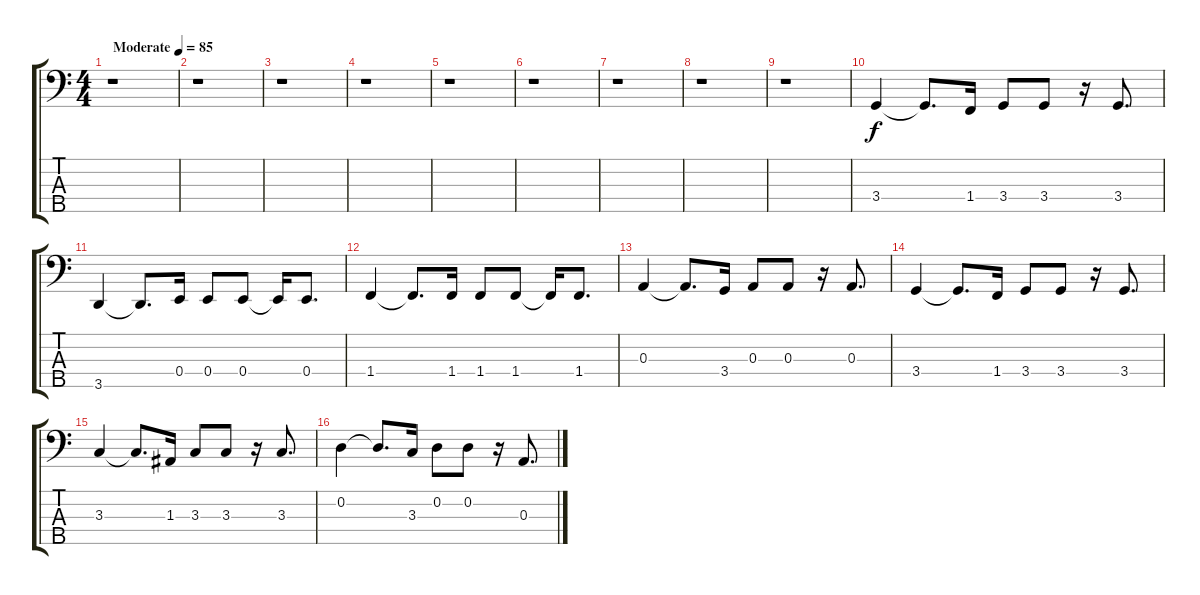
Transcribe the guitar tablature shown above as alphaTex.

\track "" {instrument electricbassfinger}
\staff {score tabs}
\tuning (G2 D2 A1 E1 B0) {hide}
\ts (4 4)
\tempo (85 "Moderate")
\clef f4
\ks c
r.1{dy f instrument electricbassfinger} |
r.1 |
r.1 |
r.1 |
r.1 |
r.1 |
r.1 |
r.1 |
r.1 |
3.4.4 3.4{t}.8{d} 1.4.16 3.4.8 3.4.8 r.16 3.4.8{d} |
3.5.4 3.5{t}.8{d} 0.4.16 0.4.8 0.4.8 0.4{t}.16 0.4.8{d} |
1.4.4 1.4{t}.8{d} 1.4.16 1.4.8 1.4.8 1.4{t}.16 1.4.8{d} |
0.3.4 0.3{t}.8{d} 3.4.16 0.3.8 0.3.8 r.16 0.3.8{d} |
3.4.4 3.4{t}.8{d} 1.4.16 3.4.8 3.4.8 r.16 3.4.8{d} |
3.3.4 3.3{t}.8{d} 1.3.16 3.3.8 3.3.8 r.16 3.3.8{d} |
0.2.4 0.2{t}.8{d} 3.3.16 0.2.8 0.2.8 r.16 0.3.8{d}
